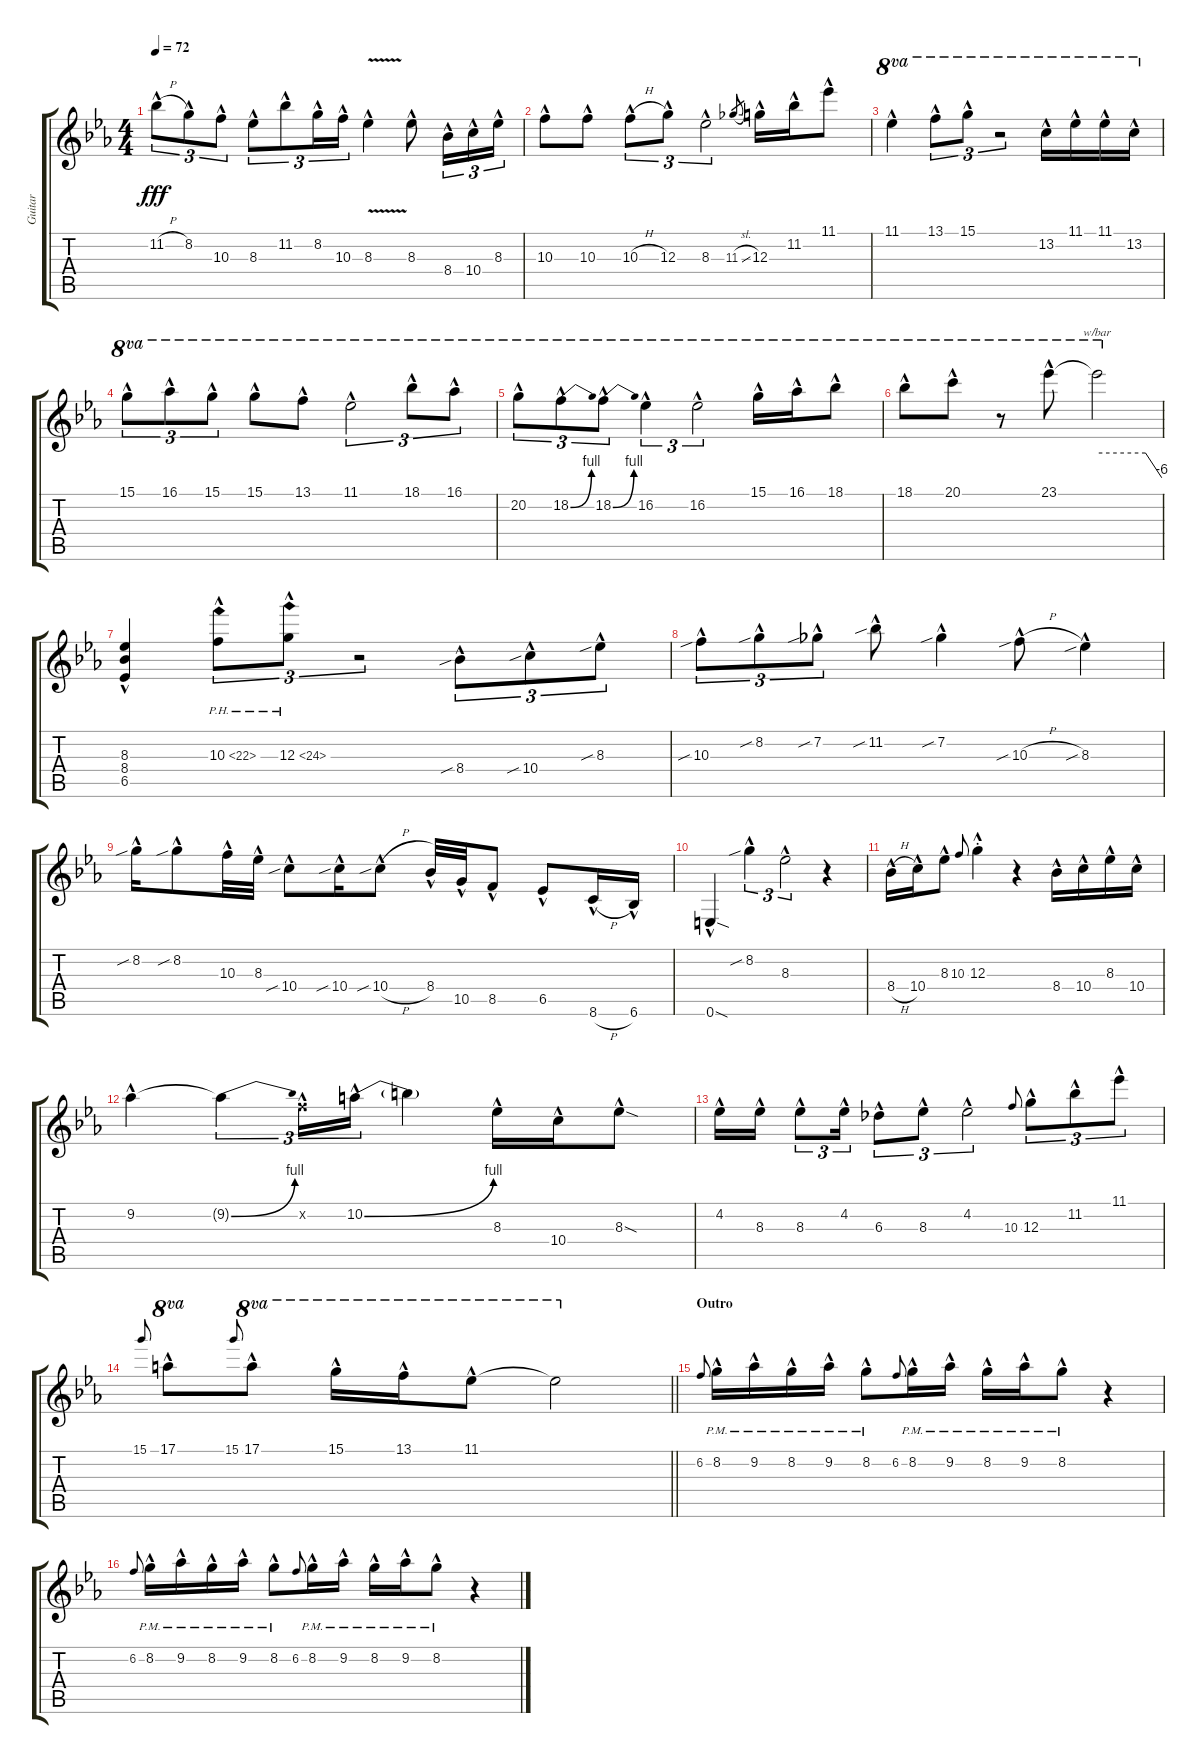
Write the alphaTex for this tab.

\track ("Guitar " "Guitar ") {instrument electricguitarjazz}
\staff {score tabs}
\tuning (E4 B3 G3 D3 A2 E2) {hide}
\ts (4 4)
\tempo 72
\clef g2
\ks eb
11.2{h hac}.8{tu (3 2) dy fff} 8.2{hac}.8{tu (3 2)} 10.3{hac}.8{tu (3 2)} 8.3{hac}.8{tu (3 2)} 11.2{hac}.8{tu (3 2)} 8.2{hac}.16{tu (3 2)} 10.3{hac}.16{tu (3 2)} 8.3{v hac}.4 8.3{hac}.8 8.4{hac}.16{tu (3 2)} 10.4{hac}.16{tu (3 2)} 8.3{hac}.16{tu (3 2)} |
10.3{hac}.8 10.3{hac}.8 10.3{h hac}.8{tu (3 2)} 12.3{hac}.8{tu (3 2)} 8.3{hac}.2{tu (3 2)} 11.3{sl}.8{gr} 12.3{hac}.16 11.2{hac}.16 11.1{hac}.8 |
11.1{hac}.4{ot 8va} 13.1{hac}.8{tu (3 2) ot 8va} 15.1{hac}.8{tu (3 2) ot 8va} r.2{tu (3 2) ot 8va} 13.2{hac}.16{ot 8va} 11.1{hac}.16{ot 8va} 11.1{hac}.16{ot 8va} 13.2{hac}.16{ot 8va} |
15.1{hac}.8{tu (3 2) ot 8va} 16.1{hac}.8{tu (3 2) ot 8va} 15.1{hac}.8{tu (3 2) ot 8va} 15.1{hac}.8{ot 8va} 13.1{hac}.8{ot 8va} 11.1{hac}.2{tu (3 2) ot 8va} 18.1{hac}.8{tu (3 2) ot 8va} 16.1{hac}.8{tu (3 2) ot 8va} |
20.2{hac}.8{tu (3 2) ot 8va} 18.2{be (bend 0 0 60 4) hac}.8{tu (3 2) ot 8va} 18.2{be (bend 0 0 60 4) hac}.8{tu (3 2) ot 8va} 16.2{hac}.4{tu (3 2) ot 8va} 16.2{hac}.2{tu (3 2) ot 8va} 15.1{hac}.16{ot 8va} 16.1{hac}.16{ot 8va} 18.1{hac}.8{ot 8va} |
18.1{hac}.8{ot 8va} 20.1{hac}.8{ot 8va} r.8{ot 8va} 23.1{hac}.8{ot 8va} 23.1{t}.2{tbe (custom default 0 0 45 0 60 -24) ot 8va} |
(8.3{hac} 8.4{hac} 6.5{hac}).4 10.3{ph 12 hac}.8{tu (3 2)} 12.3{ph 12 hac}.8{tu (3 2)} r.2{tu (3 2)} 8.4{sib hac}.8{tu (3 2)} 10.4{sib hac}.8{tu (3 2)} 8.3{sib hac}.8{tu (3 2)} |
10.3{sib hac}.8{tu (3 2)} 8.2{sib hac}.8{tu (3 2)} 7.2{sib hac}.8{tu (3 2)} 11.2{sib hac}.8 7.2{sib hac}.4 10.3{sib h hac}.8 8.3{sib hac}.4 |
8.2{sib hac}.16 8.2{sib hac}.8 10.3{hac}.32 8.3{hac}.32 10.4{sib hac}.8 10.4{sib hac}.16 10.4{sib h hac}.8 8.4{hac}.32 10.5{hac}.32 8.5{hac}.8 6.5{hac}.8 8.6{h hac}.16 6.6{hac}.16 |
0.6{sod hac}.4 8.2{sib hac}.4{tu (3 2)} 8.3{hac}.2{tu (3 2)} r.4 |
8.4{h hac}.16 10.4{hac}.16 8.3{hac}.8 10.3.8{gr onbeat} 12.3{hac st}.4 r.4 8.4{hac}.16 10.4{hac}.16 8.3{hac}.16 10.4{hac}.16 |
9.2{hac}.4 9.2{be (bend 0 0 60 4) t}.4{tu (3 2)} 6.2{hac x}.16{tu (3 2)} 10.2{be (bend 0 0 60 4) hac}.16{tu (3 2)} 10.2{t}.4 8.3{hac}.16 10.4{hac}.16 8.3{sod hac}.8 |
4.2{hac}.16 8.3{hac}.16 8.3{hac}.8{tu (3 2)} 4.2{hac}.16{tu (3 2)} 6.3{hac}.8{tu (3 2)} 8.3{hac}.8{tu (3 2)} 4.2{hac}.2{tu (3 2)} 10.3.8{gr onbeat} 12.3{hac}.8{tu (3 2)} 11.2{hac}.8{tu (3 2)} 11.1{hac}.8{tu (3 2)} |
\barLineRight lightlight
15.1.8{gr onbeat} 17.1{hac}.8{ot 8va} 15.1.8{gr onbeat} 17.1{hac}.8{ot 8va} 15.1{hac}.16{ot 8va} 13.1{hac}.16{ot 8va} 11.1{hac}.8{ot 8va} 11.1{t}.2{ot 8va} |
\section ("" "Outro")
6.2.8{gr onbeat} 8.2{hac pm}.16 9.2{hac pm}.16 8.2{hac pm}.16 9.2{hac pm}.16 8.2{hac pm}.8 6.2.8{gr onbeat} 8.2{hac pm}.16 9.2{hac pm}.16 8.2{hac pm}.16 9.2{hac pm}.16 8.2{hac pm}.8 r.4 |
6.2.8{gr onbeat} 8.2{hac pm}.16 9.2{hac pm}.16 8.2{hac pm}.16 9.2{hac pm}.16 8.2{hac pm}.8 6.2.8{gr onbeat} 8.2{hac pm}.16 9.2{hac pm}.16 8.2{hac pm}.16 9.2{hac pm}.16 8.2{hac pm}.8 r.4
